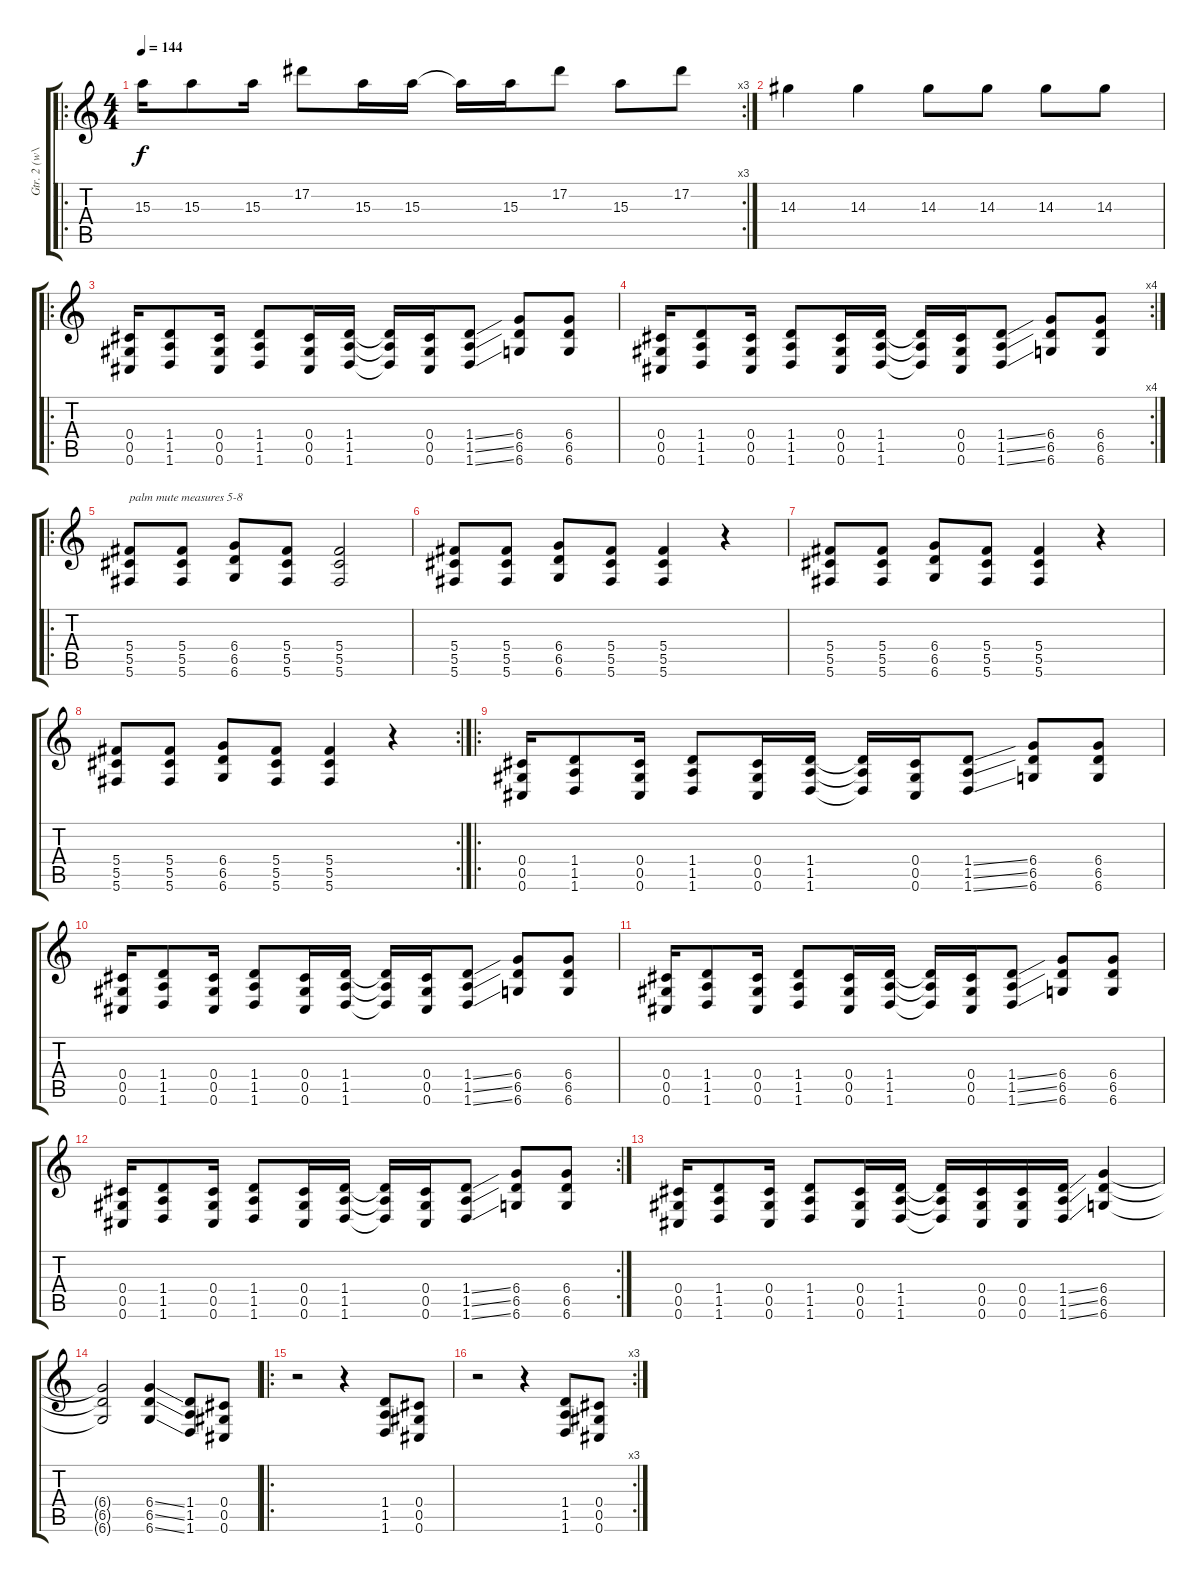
\track ("Gtr. 2 (w\\dist.)" "Gtr. 2 (w\\") {instrument distortionguitar}
\staff {score tabs}
\tuning (Eb4 Bb3 Gb3 Db3 Ab2 Db2) {hide}
\ro
\rc 3
\ts (4 4)
\tempo 144
\clef g2
\ks c
15.3.16{dy f instrument distortionguitar} 15.3.8 15.3.16 17.2.8 15.3.16 15.3.16 15.3{t}.16 15.3.16 17.2.8 15.3.8 17.2.8 |
14.3.4 14.3.4 14.3.8 14.3.8 14.3.8 14.3.8 |
\ro
(0.4 0.5 0.6).16 (1.4 1.5 1.6).8 (0.4 0.5 0.6).16 (1.4 1.5 1.6).8 (0.4 0.5 0.6).16 (1.4 1.5 1.6).16 (1.4{t} 1.5{t} 1.6{t}).16 (0.4 0.5 0.6).16 (1.4{ss} 1.5{ss} 1.6{ss}).8 (6.4 6.5 6.6).8 (6.4 6.5 6.6).8 |
\rc 4
(0.4 0.5 0.6).16 (1.4 1.5 1.6).8 (0.4 0.5 0.6).16 (1.4 1.5 1.6).8 (0.4 0.5 0.6).16 (1.4 1.5 1.6).16 (1.4{t} 1.5{t} 1.6{t}).16 (0.4 0.5 0.6).16 (1.4{ss} 1.5{ss} 1.6{ss}).8 (6.4 6.5 6.6).8 (6.4 6.5 6.6).8 |
\ro
(5.4 5.5 5.6).8{txt "palm mute measures 5-8" instrument electricguitarmuted} (5.4 5.5 5.6).8 (6.4 6.5 6.6).8 (5.4 5.5 5.6).8 (5.4 5.5 5.6).2 |
(5.4 5.5 5.6).8 (5.4 5.5 5.6).8 (6.4 6.5 6.6).8 (5.4 5.5 5.6).8 (5.4 5.5 5.6).4 r.4 |
(5.4 5.5 5.6).8 (5.4 5.5 5.6).8 (6.4 6.5 6.6).8 (5.4 5.5 5.6).8 (5.4 5.5 5.6).4 r.4 |
\rc 2
(5.4 5.5 5.6).8 (5.4 5.5 5.6).8 (6.4 6.5 6.6).8 (5.4 5.5 5.6).8 (5.4 5.5 5.6).4 r.4 |
\ro
(0.4 0.5 0.6).16{instrument distortionguitar} (1.4 1.5 1.6).8 (0.4 0.5 0.6).16 (1.4 1.5 1.6).8 (0.4 0.5 0.6).16 (1.4 1.5 1.6).16 (1.4{t} 1.5{t} 1.6{t}).16 (0.4 0.5 0.6).16 (1.4{ss} 1.5{ss} 1.6{ss}).8 (6.4 6.5 6.6).8 (6.4 6.5 6.6).8 |
(0.4 0.5 0.6).16 (1.4 1.5 1.6).8 (0.4 0.5 0.6).16 (1.4 1.5 1.6).8 (0.4 0.5 0.6).16 (1.4 1.5 1.6).16 (1.4{t} 1.5{t} 1.6{t}).16 (0.4 0.5 0.6).16 (1.4{ss} 1.5{ss} 1.6{ss}).8 (6.4 6.5 6.6).8 (6.4 6.5 6.6).8 |
(0.4 0.5 0.6).16 (1.4 1.5 1.6).8 (0.4 0.5 0.6).16 (1.4 1.5 1.6).8 (0.4 0.5 0.6).16 (1.4 1.5 1.6).16 (1.4{t} 1.5{t} 1.6{t}).16 (0.4 0.5 0.6).16 (1.4{ss} 1.5{ss} 1.6{ss}).8 (6.4 6.5 6.6).8 (6.4 6.5 6.6).8 |
\rc 2
(0.4 0.5 0.6).16 (1.4 1.5 1.6).8 (0.4 0.5 0.6).16 (1.4 1.5 1.6).8 (0.4 0.5 0.6).16 (1.4 1.5 1.6).16 (1.4{t} 1.5{t} 1.6{t}).16 (0.4 0.5 0.6).16 (1.4{ss} 1.5{ss} 1.6{ss}).8 (6.4 6.5 6.6).8 (6.4 6.5 6.6).8 |
(0.4 0.5 0.6).16 (1.4 1.5 1.6).8 (0.4 0.5 0.6).16 (1.4 1.5 1.6).8 (0.4 0.5 0.6).16 (1.4 1.5 1.6).16 (1.4{t} 1.5{t} 1.6{t}).16 (0.4 0.5 0.6).16 (0.4 0.5 0.6).16 (1.4{ss} 1.5{ss} 1.6{ss}).16 (6.4 6.5 6.6).4 |
(6.4{t} 6.5{t} 6.6{t}).2 (6.4{ss} 6.5{ss} 6.6{ss}).4 (1.4 1.5 1.6).8 (0.4 0.5 0.6).8 |
\ro
r.2 r.4 (1.4 1.5 1.6).8 (0.4 0.5 0.6).8 |
\rc 3
r.2 r.4 (1.4 1.5 1.6).8 (0.4 0.5 0.6).8
